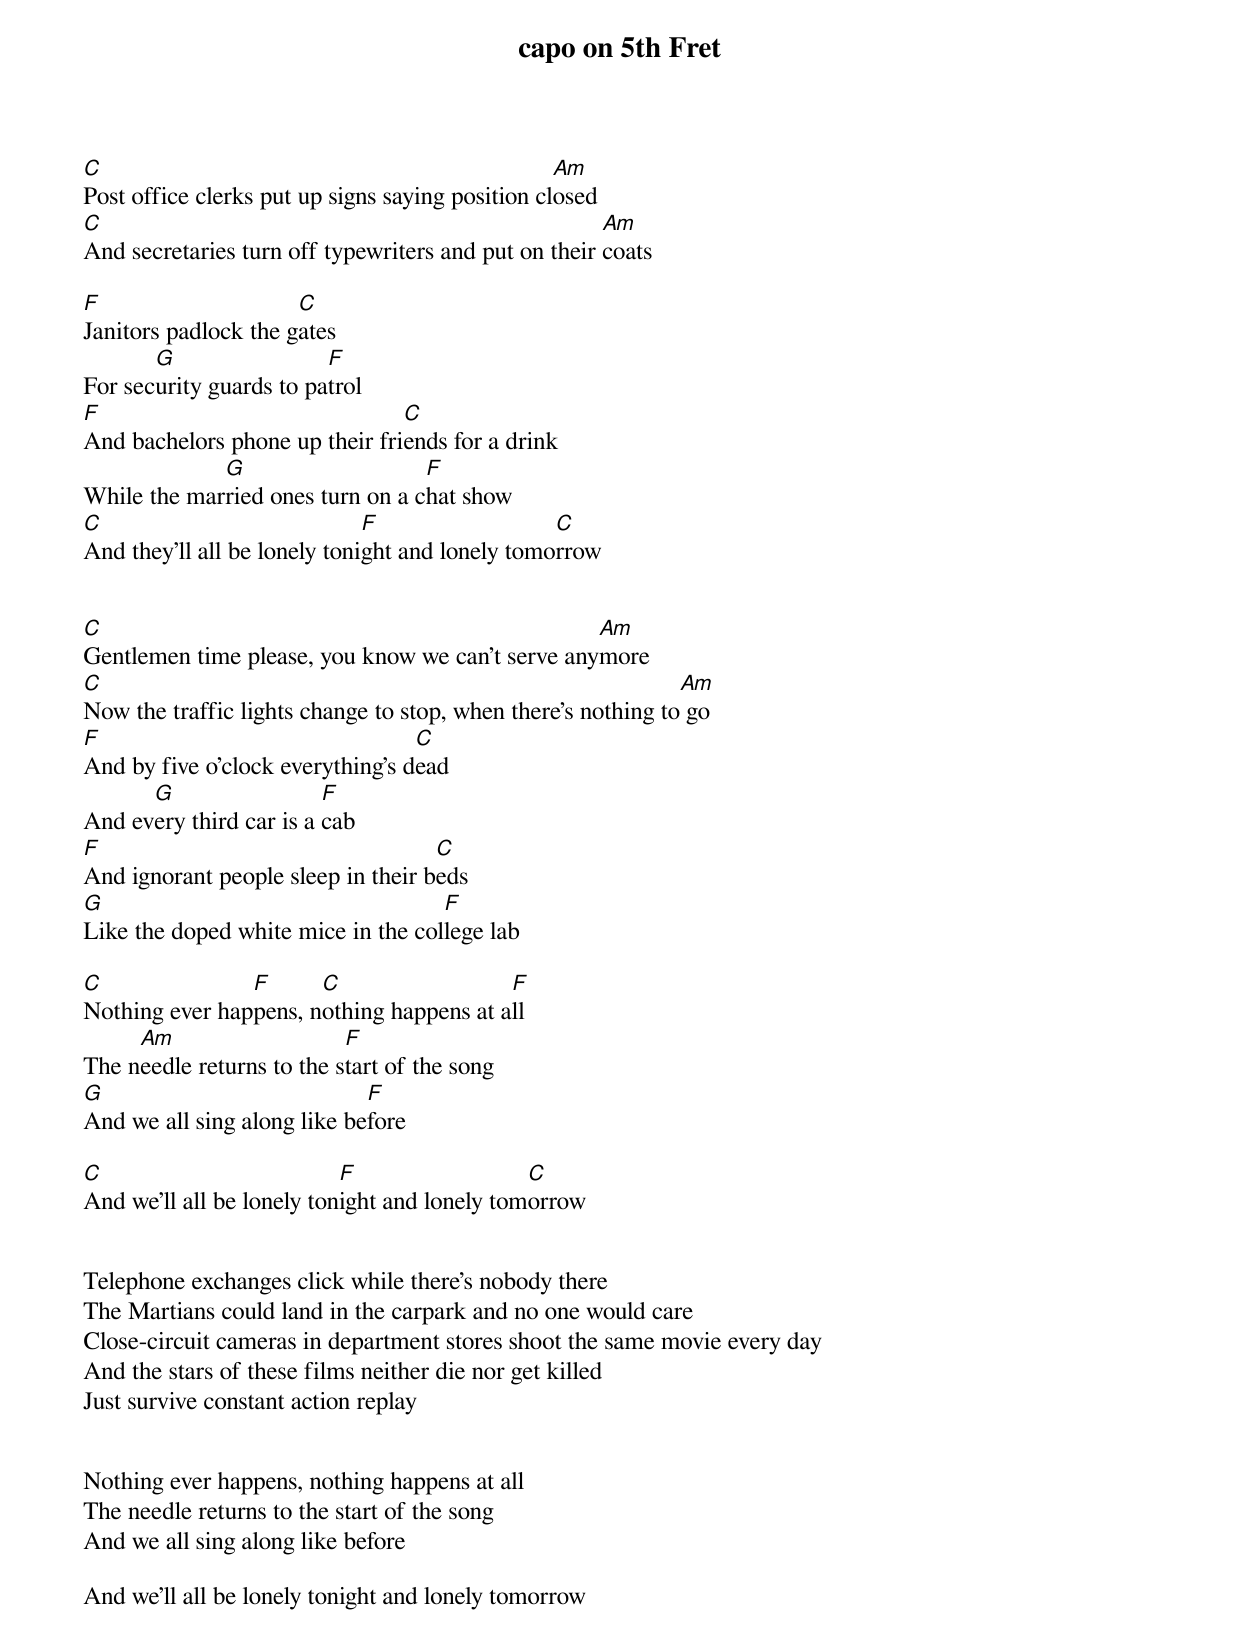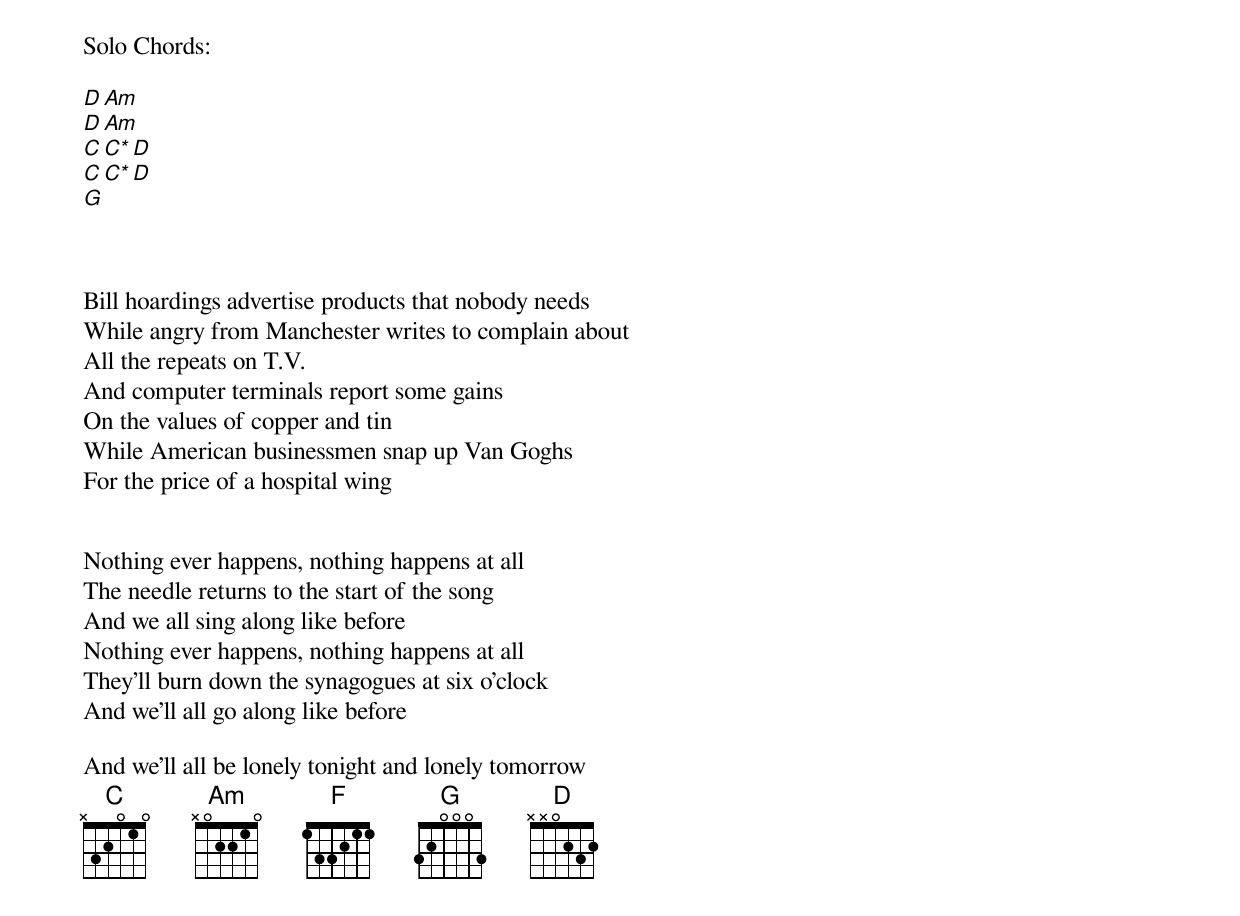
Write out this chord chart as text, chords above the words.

capo on 5th Fret


C                                                 Am
Post office clerks put up signs saying position closed
C                                                     Am
And secretaries turn off typewriters and put on their coats

F                     C
Janitors padlock the gates
       G                 F
For security guards to patrol
F                               C
And bachelors phone up their friends for a drink
             G                    F
While the married ones turn on a chat show
C                             F                  C
And they'll all be lonely tonight and lonely tomorrow


C                                                 Am
Gentlemen time please, you know we can't serve anymore
C                                                             Am
Now the traffic lights change to stop, when there's nothing to go
F                                 C
And by five o'clock everything's dead
      G                  F
And every third car is a cab
F                                   C
And ignorant people sleep in their beds
G                                   F
Like the doped white mice in the college lab

C               F      C                  F
Nothing ever happens, nothing happens at all
     Am                    F
The needle returns to the start of the song
G                            F
And we all sing along like before

C                          F                  C
And we'll all be lonely tonight and lonely tomorrow


Telephone exchanges click while there's nobody there
The Martians could land in the carpark and no one would care
Close-circuit cameras in department stores shoot the same movie every day
And the stars of these films neither die nor get killed
Just survive constant action replay


Nothing ever happens, nothing happens at all
The needle returns to the start of the song
And we all sing along like before

And we'll all be lonely tonight and lonely tomorrow


Solo Chords:

D   Am
D   Am
C   C*    D
C   C*    D
G

C*  x32013


Bill hoardings advertise products that nobody needs
While angry from Manchester writes to complain about
All the repeats on T.V.
And computer terminals report some gains
On the values of copper and tin
While American businessmen snap up Van Goghs
For the price of a hospital wing


Nothing ever happens, nothing happens at all
The needle returns to the start of the song
And we all sing along like before
Nothing ever happens, nothing happens at all
They'll burn down the synagogues at six o'clock
And we'll all go along like before

And we'll all be lonely tonight and lonely tomorrow
